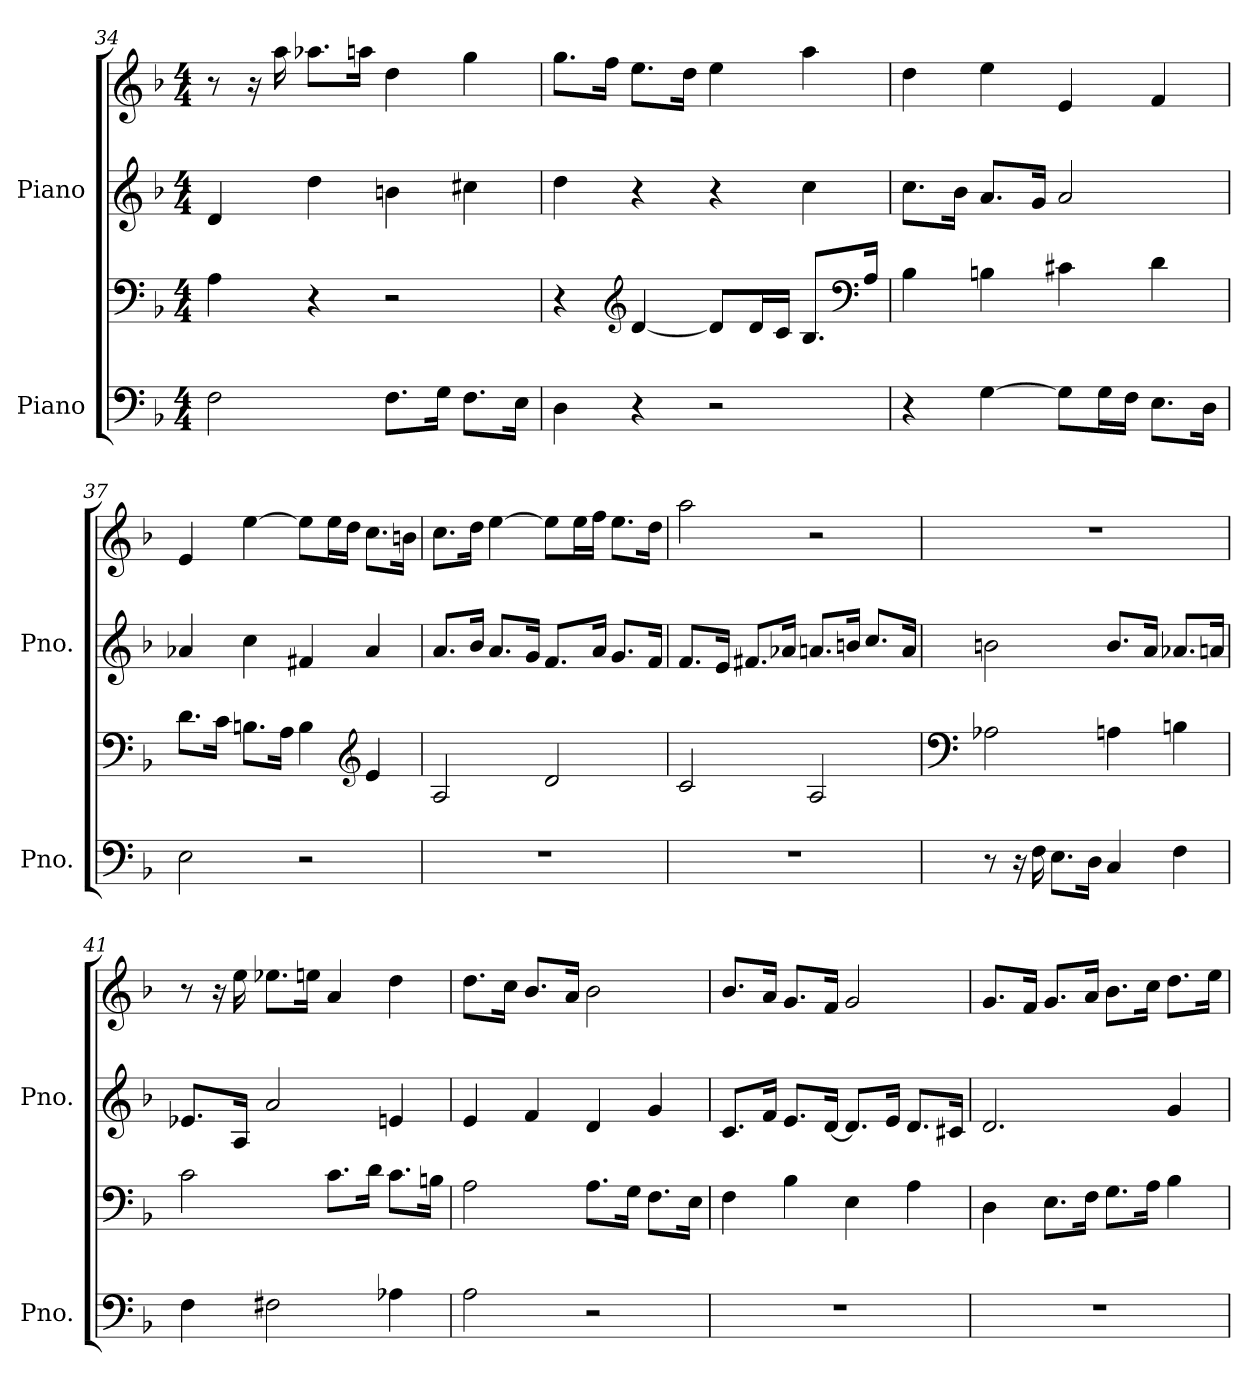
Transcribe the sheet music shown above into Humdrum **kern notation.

**kern	**kern	**kern	**kern
*part2	*part2	*part1	*part1
*staff4	*staff3	*staff2	*staff1
*I"Piano	*	*I"Piano	*
*I'Pno.	*	*I'Pno.	*
!!LO:LB:g=z
*clefF4	*clefF4	*clefG2	*clefG2
*k[b-]	*k[b-]	*k[b-]	*k[b-]
*M4/4	*M4/4	*M4/4	*M4/4
=34	=34	=34	=34
2F\	4A\	4d/	8r
.	.	.	16r
.	.	.	16aa\
.	4r	4dd\	8.aa-X\L
.	.	.	16aan\Jk
8.F\L	2r	4bn\	4dd\
16G\Jk	.	.	.
8.F\L	.	4cc#X\	4gg\
16E\Jk	.	.	.
=35	=35	=35	=35
4D\	4r	4dd\	8.gg\L
.	.	.	16ff\Jk
*	*clefG2	*	*
4r	[4d/	4r	8.ee\L
.	.	.	16dd\Jk
2r	8d/L]	4r	4ee\
.	16d/L	.	.
.	16c/JJ	.	.
.	8.B-/L	4cc\	4aa\
*	*clefF4	*	*
.	16A/Jk	.	.
=36	=36	=36	=36
4r	4B-\	8.cc\L	4dd\
.	.	16b-\Jk	.
[4G\	4Bn\	8.a/L	4ee\
.	.	16g/Jk	.
8G\L]	4c#X\	2a/	4e/
16G\L	.	.	.
16F\JJ	.	.	.
8.E\L	4d\	.	4f/
16D\Jk	.	.	.
!!LO:LB:g=z
=37	=37	=37	=37
2E\	8.d\L	4a-X/	4e/
.	16c\Jk	.	.
.	8.Bn\L	4cc\	[4ee\
.	16A\Jk	.	.
2r	4B\	4f#X/	8ee\L]
.	.	.	16ee\L
.	.	.	16dd\JJ
*	*clefG2	*	*
.	4e/	4a-/	8.cc\L
.	.	.	16bn\Jk
=38	=38	=38	=38
1r	2A/	8.a/L	8.cc\L
.	.	16b-/Jk	16dd\Jk
.	.	8.a/L	[4ee\
.	.	16g/Jk	.
.	2d/	8.f/L	8ee\L]
.	.	.	16ee\L
.	.	16a/Jk	16ff\JJ
.	.	8.g/L	8.ee\L
.	.	16f/Jk	16dd\Jk
=39	=39	=39	=39
1r	2c/	8.f/L	2aa\
.	.	16e/Jk	.
.	.	8.f#X/L	.
.	.	16a-X/Jk	.
.	2A/	8.an/L	2r
.	.	16bn/Jk	.
.	.	8.cc/L	.
.	.	16a/Jk	.
!!LO:PB:g=z
=40	=40	=40	=40
*	*clefF4	*	*
8r	2A-X\	2bn\	1r
16r	.	.	.
16F\	.	.	.
8.E\L	.	.	.
16D\Jk	.	.	.
4C/	4An\	8.b/L	.
.	.	16a/Jk	.
4F\	4Bn\	8.a-X/L	.
.	.	16an/Jk	.
=41	=41	=41	=41
4F\	2c\	8.e-X/L	8r
.	.	.	16r
.	.	16A/Jk	16ee\
2F#X\	.	2a/	8.ee-X\L
.	.	.	16een\Jk
.	8.c\L	.	4a/
.	16d\Jk	.	.
4A-X\	8.c\L	4en/	4dd\
.	16Bn\Jk	.	.
=42	=42	=42	=42
2A\	2A\	4e/	8.dd\L
.	.	.	16cc\Jk
.	.	4f/	8.b-/L
.	.	.	16a/Jk
2r	8.A\L	4d/	2b-\
.	16G\Jk	.	.
.	8.F\L	4g/	.
.	16E\Jk	.	.
!!LO:LB:g=z
=43	=43	=43	=43
1r	4F\	8.c/L	8.b-/L
.	.	16f/Jk	16a/Jk
.	4B-\	8.e/L	8.g/L
.	.	[16d/Jk	16f/Jk
.	4E\	8.d/L]	2g/
.	.	16e/Jk	.
.	4A\	8.d/L	.
.	.	16c#X/Jk	.
=44	=44	=44	=44
1r	4D\	2.d/	8.g/L
.	.	.	16f/Jk
.	8.E\L	.	8.g/L
.	16F\Jk	.	16a/Jk
.	8.G\L	.	8.b-\L
.	16A\Jk	.	16cc\Jk
.	4B-\	4g/	8.dd\L
.	.	.	16ee\Jk
=	=	=	=
*-	*-	*-	*-
